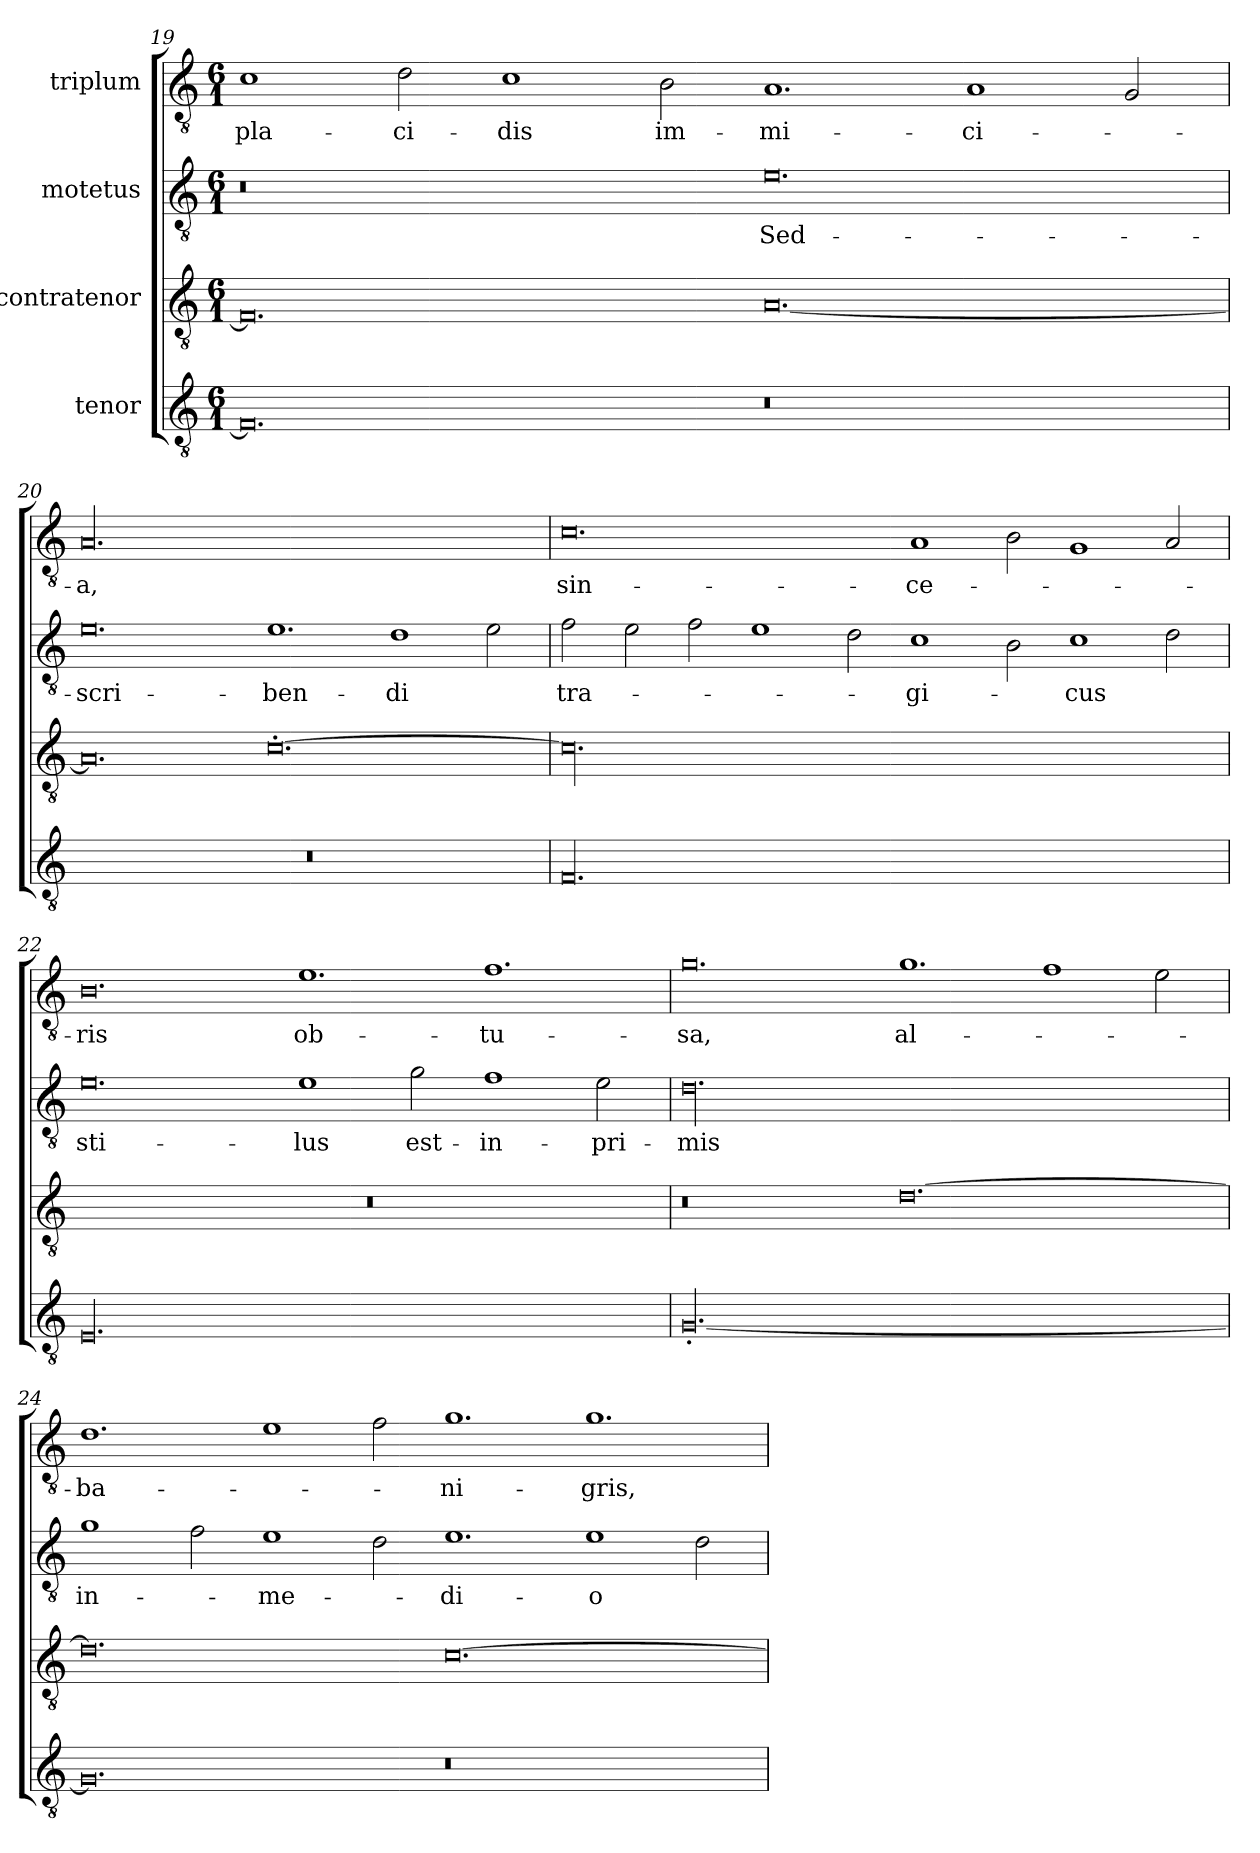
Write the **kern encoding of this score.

**kern	**kern	**kern	**text	**kern	**text
*part4	*part3	*part2	*part2	*part1	*part1
*staff4	*staff3	*staff2	*staff2	*staff1	*staff1
*I"tenor	*I"contratenor	*I"motetus	*	*I"triplum	*
*clefGv2	*clefGv2	*clefGv2	*	*clefGv2	*
*k[]	*k[]	*k[]	*	*k[]	*
*C:	*C:	*C:	*	*C:	*
*M6/1	*M6/1	*M6/1	*	*M6/1	*
=19	=19	=19	=19	=19	=19
0.F/]	0.F/]	0.r	.	1c\	pla-
.	.	.	.	2d\	-ci-
.	.	.	.	1c\	-dis
.	.	.	.	2B\	im-
0.r	[0.A/	0.e\	Sed-	1.A/	-mi-
.	.	.	.	1A/	-ci-
.	.	.	.	2G/	.
=20	=20	=20	=20	=20	=20
00.r	0.A/]	0.e\	scri-	00.A/	-a,
.	[0.c'\	1.e\	-ben-	.	.
.	.	1d\	-di	.	.
.	.	2e\	.	.	.
!!LO:PB:g=z
=21	=21	=21	=21	=21	=21
00.F/	00.c\]	2f\	tra-	0.c\	sin-
.	.	2e\	.	.	.
.	.	2f\	.	.	.
.	.	1e\	.	.	.
.	.	2d\	.	.	.
.	.	1c\	-gi-	1A/	-ce-
.	.	2B\	.	2B\	.
.	.	1c\	-cus	1G/	.
.	.	2d\	.	2A/	.
=22	=22	=22	=22	=22	=22
00.E/	00.r	0.e\	sti-	0.B\	-ris
.	.	1e\	-lus	1.e\	ob-
.	.	2g\	est-	.	.
.	.	1f\	in-	1.f\	-tu-
.	.	2e\	pri-	.	.
=23	=23	=23	=23	=23	=23
[00.G'/	0.r	00.d\	-mis	0.g\	-sa,
.	[0.d\	.	.	1.g\	al-
.	.	.	.	1f\	.
.	.	.	.	2e\	.
=24	=24	=24	=24	=24	=24
0.G/]	0.d\]	1g\	in-	1.d\	-ba-
.	.	2f\	.	.	.
.	.	1e\	me-	1e\	.
.	.	2d\	.	2f\	.
0.r	[0.c\	1.e\	-di-	1.g\	-ni-
.	.	1e\	-o	1.g\	-gris,
.	.	2d\	.	.	.
=	=	=	=	=	=
*-	*-	*-	*-	*-	*-
